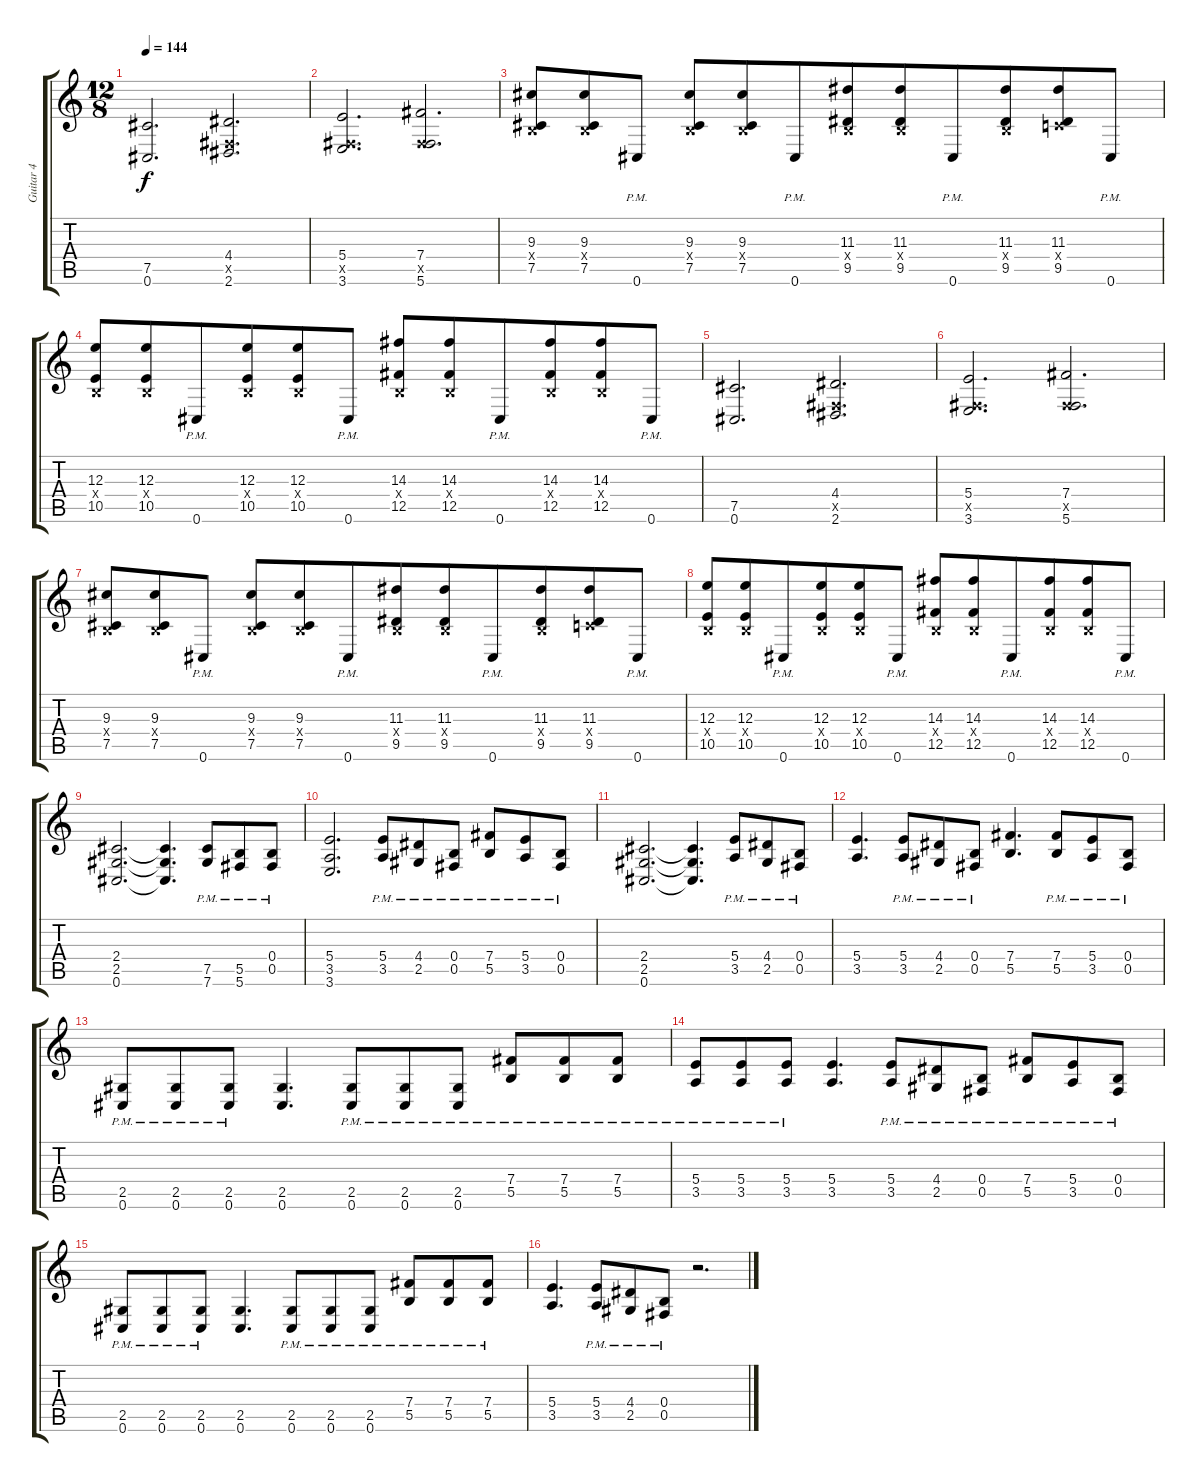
\track ("Guitar 4" "Guitar 4") {instrument distortionguitar bank 255}
\staff {score tabs}
\tuning (Db4 Ab3 E3 B2 Gb2 Db2) {hide}
\ts (12 8)
\tempo 144
\clef g2
\ks c
(7.5 0.6).2{d dy f} (4.4 0.5{x} 2.6).2{d} |
(5.4 0.5{x} 3.6).2{d beam merge} (7.4 0.5{x} 5.6).2{d} |
(9.3 0.4{x} 7.5).8 (9.3 0.4{x} 7.5).8 0.6{pm}.8 (9.3 0.4{x} 7.5).8 (9.3 0.4{x} 7.5).8 0.6{pm}.8{beam merge} (11.3 0.4{x} 9.5).8 (11.3 0.4{x} 9.5).8 0.6{pm}.8{beam merge} (11.3 0.4{x} 9.5).8 (11.3 1.4{x} 9.5).8 0.6{pm}.8 |
(12.3 0.4{x} 10.5).8 (12.3 0.4{x} 10.5).8{beam merge} 0.6{pm}.8{beam merge} (12.3 0.4{x} 10.5).8 (12.3 0.4{x} 10.5).8{beam merge} 0.6{pm}.8 (14.3 0.4{x} 12.5).8{beam merge} (14.3 0.4{x} 12.5).8{beam merge} 0.6{pm}.8{beam merge} (14.3 0.4{x} 12.5).8 (14.3 0.4{x} 12.5).8 0.6{pm}.8 |
(7.5 0.6).2{d} (4.4 0.5{x} 2.6).2{d} |
(5.4 0.5{x} 3.6).2{d beam merge} (7.4 0.5{x} 5.6).2{d} |
(9.3 0.4{x} 7.5).8 (9.3 0.4{x} 7.5).8 0.6{pm}.8 (9.3 0.4{x} 7.5).8 (9.3 0.4{x} 7.5).8 0.6{pm}.8{beam merge} (11.3 0.4{x} 9.5).8 (11.3 0.4{x} 9.5).8 0.6{pm}.8{beam merge} (11.3 0.4{x} 9.5).8 (11.3 1.4{x} 9.5).8 0.6{pm}.8 |
(12.3 0.4{x} 10.5).8 (12.3 0.4{x} 10.5).8{beam merge} 0.6{pm}.8{beam merge} (12.3 0.4{x} 10.5).8 (12.3 0.4{x} 10.5).8{beam merge} 0.6{pm}.8 (14.3 0.4{x} 12.5).8{beam merge} (14.3 0.4{x} 12.5).8{beam merge} 0.6{pm}.8{beam merge} (14.3 0.4{x} 12.5).8 (14.3 0.4{x} 12.5).8 0.6{pm}.8 |
(2.4 2.5 0.6).2{d} (2.4{t} 2.5{t} 0.6{t}).4{d} (7.5{pm} 7.6{pm}).8 (5.5{pm} 5.6{pm}).8 (0.4{pm} 0.5{pm}).8 |
(5.4 3.5 3.6).2{d beam merge} (5.4{pm} 3.5{pm}).8 (4.4{pm} 2.5{pm}).8 (0.4{pm} 0.5{pm}).8 (7.4{pm} 5.5{pm}).8 (5.4{pm} 3.5{pm}).8{beam merge} (0.4{pm} 0.5{pm}).8 |
(2.4 2.5 0.6).2{d} (2.4{t} 2.5{t} 0.6{t}).4{d} (5.4{pm} 3.5{pm}).8 (4.4{pm} 2.5{pm}).8 (0.4{pm} 0.5{pm}).8 |
(5.4 3.5).4{d} (5.4{pm} 3.5{pm}).8{beam merge} (4.4{pm} 2.5{pm}).8{beam merge} (0.4{pm} 0.5{pm}).8 (7.4 5.5).4{d beam merge} (7.4{pm} 5.5{pm}).8 (5.4{pm} 3.5{pm}).8 (0.4{pm} 0.5{pm}).8 |
(2.5{pm} 0.6{pm}).8 (2.5{pm} 0.6{pm}).8 (2.5{pm} 0.6{pm}).8 (2.5 0.6).4{d} (2.5{pm} 0.6{pm}).8 (2.5{pm} 0.6{pm}).8{beam merge} (2.5{pm} 0.6{pm}).8 (7.4{pm} 5.5{pm}).8 (7.4{pm} 5.5{pm}).8 (7.4{pm} 5.5{pm}).8 |
(5.4{pm} 3.5{pm}).8{beam merge} (5.4{pm} 3.5{pm}).8 (5.4{pm} 3.5{pm}).8 (5.4 3.5).4{d} (5.4{pm} 3.5{pm}).8 (4.4{pm} 2.5{pm}).8 (0.4{pm} 0.5{pm}).8 (7.4{pm} 5.5{pm}).8 (5.4{pm} 3.5{pm}).8 (0.4{pm} 0.5{pm}).8 |
(2.5{pm} 0.6{pm}).8 (2.5{pm} 0.6{pm}).8 (2.5{pm} 0.6{pm}).8 (2.5 0.6).4{d} (2.5{pm} 0.6{pm}).8 (2.5{pm} 0.6{pm}).8{beam merge} (2.5{pm} 0.6{pm}).8 (7.4{pm} 5.5{pm}).8 (7.4{pm} 5.5{pm}).8 (7.4{pm} 5.5{pm}).8 |
(5.4 3.5).4{d} (5.4{pm} 3.5{pm}).8{beam merge} (4.4{pm} 2.5{pm}).8{beam merge} (0.4{pm} 0.5{pm}).8{beam merge} r.2{d}
